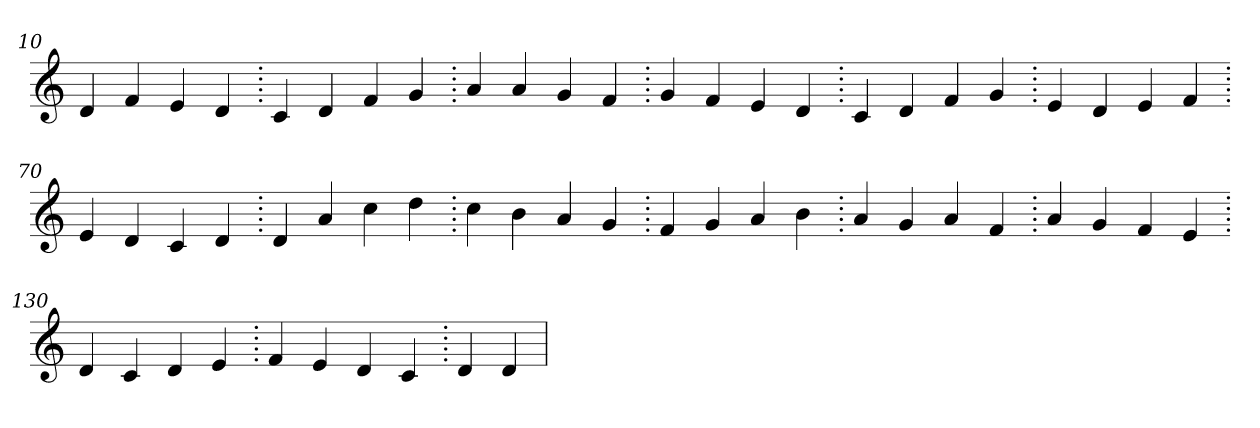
**kern
*part1
*staff1
*clefG2
=10.
4d
4f
4e
4d
=20.
4c
4d
4f
4g
=30.
4a
4a
4g
4f
=40.
4g
4f
4e
4d
=50.
4c
4d
4f
4g
=60.
4e
4d
4e
4f
=70.
4e
4d
4c
4d
=80.
4d
4a
4cc
4dd
=90.
4cc
4b
4a
4g
=100.
4f
4g
4a
4b
=110.
4a
4g
4a
4f
=120.
4a
4g
4f
4e
=130.
4d
4c
4d
4e
=140.
4f
4e
4d
4c
=150.
4d
4d
=
*-
